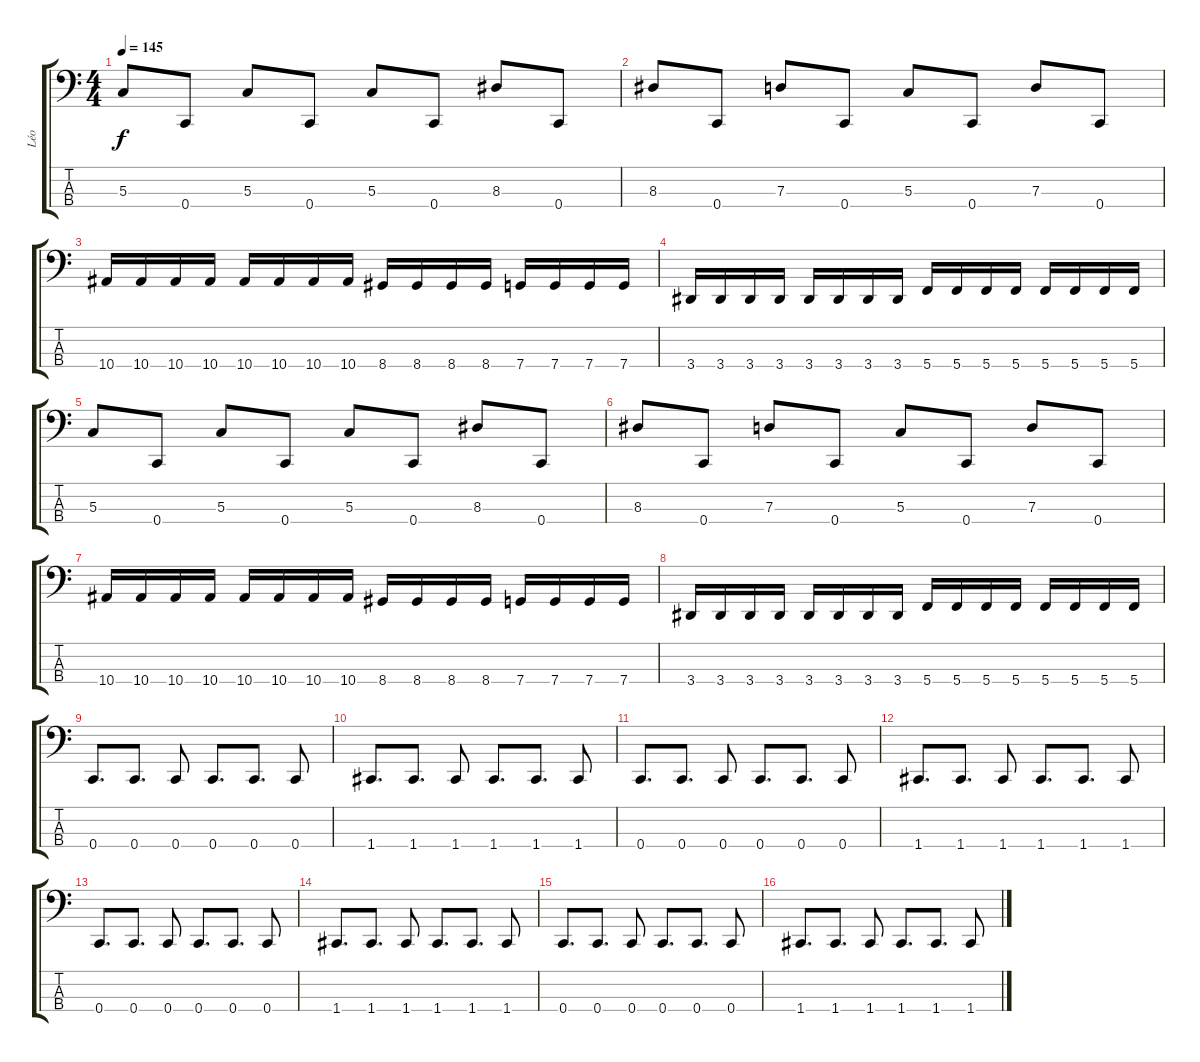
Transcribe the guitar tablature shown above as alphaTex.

\track ("Léo" "Léo") {instrument electricbasspick}
\staff {score tabs}
\tuning (F2 C2 G1 C1) {hide}
\ts (4 4)
\tempo 145
\clef f4
\ks c
5.3.8{dy f} 0.4.8 5.3.8 0.4.8 5.3.8 0.4.8 8.3.8 0.4.8 |
8.3.8 0.4.8 7.3.8 0.4.8 5.3.8 0.4.8 7.3.8 0.4.8 |
10.4.16 10.4.16 10.4.16 10.4.16 10.4.16 10.4.16 10.4.16 10.4.16 8.4.16 8.4.16 8.4.16 8.4.16 7.4.16 7.4.16 7.4.16 7.4.16 |
3.4.16 3.4.16 3.4.16 3.4.16 3.4.16 3.4.16 3.4.16 3.4.16 5.4.16 5.4.16 5.4.16 5.4.16 5.4.16 5.4.16 5.4.16 5.4.16 |
5.3.8 0.4.8 5.3.8 0.4.8 5.3.8 0.4.8 8.3.8 0.4.8 |
8.3.8 0.4.8 7.3.8 0.4.8 5.3.8 0.4.8 7.3.8 0.4.8 |
10.4.16 10.4.16 10.4.16 10.4.16 10.4.16 10.4.16 10.4.16 10.4.16 8.4.16 8.4.16 8.4.16 8.4.16 7.4.16 7.4.16 7.4.16 7.4.16 |
3.4.16 3.4.16 3.4.16 3.4.16 3.4.16 3.4.16 3.4.16 3.4.16 5.4.16 5.4.16 5.4.16 5.4.16 5.4.16 5.4.16 5.4.16 5.4.16 |
0.4.8{d} 0.4.8{d} 0.4.8 0.4.8{d} 0.4.8{d} 0.4.8 |
1.4.8{d} 1.4.8{d} 1.4.8 1.4.8{d} 1.4.8{d} 1.4.8 |
0.4.8{d} 0.4.8{d} 0.4.8 0.4.8{d} 0.4.8{d} 0.4.8 |
1.4.8{d} 1.4.8{d} 1.4.8 1.4.8{d} 1.4.8{d} 1.4.8 |
0.4.8{d} 0.4.8{d} 0.4.8 0.4.8{d} 0.4.8{d} 0.4.8 |
1.4.8{d} 1.4.8{d} 1.4.8 1.4.8{d} 1.4.8{d} 1.4.8 |
0.4.8{d} 0.4.8{d} 0.4.8 0.4.8{d} 0.4.8{d} 0.4.8 |
1.4.8{d} 1.4.8{d} 1.4.8 1.4.8{d} 1.4.8{d} 1.4.8
